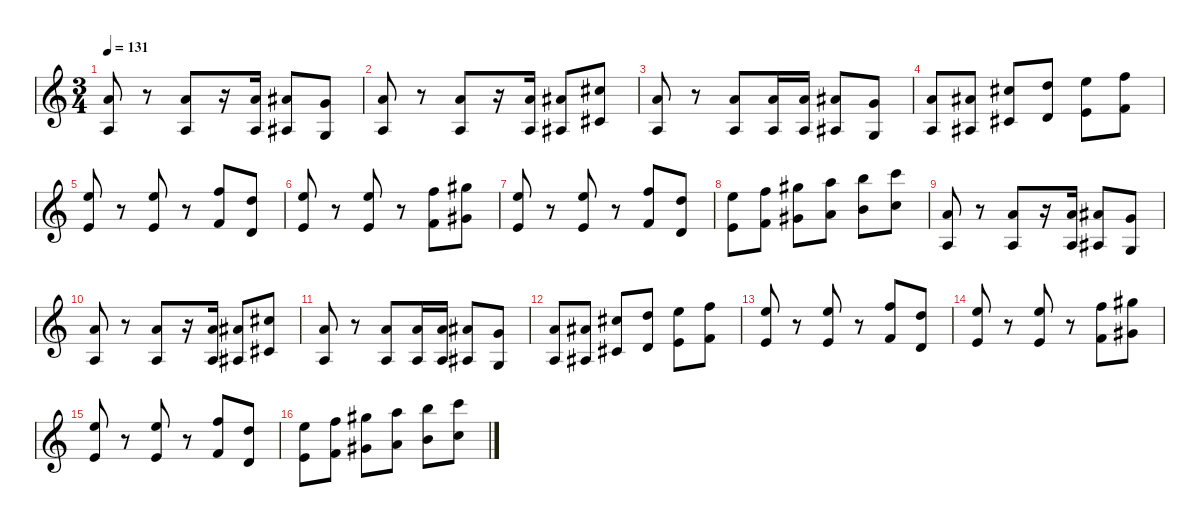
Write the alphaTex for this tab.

\defaultSystemsLayout 4
\hideDynamics
\bracketExtendMode nobrackets
\singleTrackTrackNamePolicy hidden
\multiTrackTrackNamePolicy hidden
\otherSystemsTrackNameOrientation horizontal
\track ("Keyboards 2" "vln.") {defaultSystemsLayout 4 instrument stringensemble1}
\staff {score}
\tuning (E4 B3 G3 D3 A2 E2 A1)
\ts (3 4)
\beaming (8 2 2 2)
\tempo 131
\clef g2
\ks c
(5.1 2.3).8{dy f beam Up} r.8{beam Up} (5.1 2.3).8{beam Up} r.16{beam Up} (5.1 2.3).16{beam Up} (6.1{acc #} 3.3{acc #}).8{beam Up} (3.1 0.3).8{beam Up} |
(5.1 2.3).8{beam Up} r.8{beam Up} (5.1 2.3).8{beam Up} r.16{beam Up} (5.1 2.3).16{beam Up} (6.1{acc #} 3.3{acc #}).8{beam Up} (9.1{acc #} 6.3{acc #}).8{beam Up} |
(5.1 2.3).8{beam Up} r.8{beam Up} (5.1 2.3).8{beam Up} (5.1 2.3).16{beam Up} (5.1 2.3).16{beam Up} (6.1{acc #} 3.3{acc #}).8{beam Up} (3.1 0.3).8{beam Up} |
(5.1 2.3).8{beam Up} (6.1{acc #} 3.3{acc #}).8{beam Up} (9.1{acc #} 6.3{acc #}).8{beam Up} (10.1 7.3).8{beam Up} (12.1 9.3).8{beam Down} (13.1 10.3).8{beam Down} |
(12.1 9.3).8{beam Up} r.8{beam Up} (12.1 9.3).8{beam Up} r.8{beam Up} (13.1 10.3).8{beam Up} (10.1 7.3).8{beam Up} |
(12.1 9.3).8{beam Up} r.8{beam Up} (12.1 9.3).8{beam Up} r.8{beam Up} (13.1 10.3).8{beam Down} (16.1{acc #} 13.3{acc #}).8{beam Down} |
(12.1 9.3).8{beam Up} r.8{beam Up} (12.1 9.3).8{beam Up} r.8{beam Up} (13.1 10.3).8{beam Up} (10.1 7.3).8{beam Up} |
(12.1 9.3).8{beam Down} (13.1 10.3).8{beam Down} (16.1{acc #} 13.3{acc #}).8{beam Down} (17.1 14.3).8{beam Down} (19.1 16.3).8{beam Down} (20.1 17.3).8{beam Down} |
(5.1 2.3).8{beam Up} r.8{beam Up} (5.1 2.3).8{beam Up} r.16{beam Up} (5.1 2.3).16{beam Up} (6.1{acc #} 3.3{acc #}).8{beam Up} (3.1 0.3).8{beam Up} |
(5.1 2.3).8{beam Up} r.8{beam Up} (5.1 2.3).8{beam Up} r.16{beam Up} (5.1 2.3).16{beam Up} (6.1{acc #} 3.3{acc #}).8{beam Up} (9.1{acc #} 6.3{acc #}).8{beam Up} |
(5.1 2.3).8{beam Up} r.8{beam Up} (5.1 2.3).8{beam Up} (5.1 2.3).16{beam Up} (5.1 2.3).16{beam Up} (6.1{acc #} 3.3{acc #}).8{beam Up} (3.1 0.3).8{beam Up} |
(5.1 2.3).8{beam Up} (6.1{acc #} 3.3{acc #}).8{beam Up} (9.1{acc #} 6.3{acc #}).8{beam Up} (10.1 7.3).8{beam Up} (12.1 9.3).8{beam Down} (13.1 10.3).8{beam Down} |
(12.1 9.3).8{beam Up} r.8{beam Up} (12.1 9.3).8{beam Up} r.8{beam Up} (13.1 10.3).8{beam Up} (10.1 7.3).8{beam Up} |
(12.1 9.3).8{beam Up} r.8{beam Up} (12.1 9.3).8{beam Up} r.8{beam Up} (13.1 10.3).8{beam Down} (16.1{acc #} 13.3{acc #}).8{beam Down} |
(12.1 9.3).8{beam Up} r.8{beam Up} (12.1 9.3).8{beam Up} r.8{beam Up} (13.1 10.3).8{beam Up} (10.1 7.3).8{beam Up} |
(12.1 9.3).8{beam Down} (13.1 10.3).8{beam Down} (16.1{acc #} 13.3{acc #}).8{beam Down} (17.1 14.3).8{beam Down} (19.1 16.3).8{beam Down} (20.1 17.3).8{beam Down}
